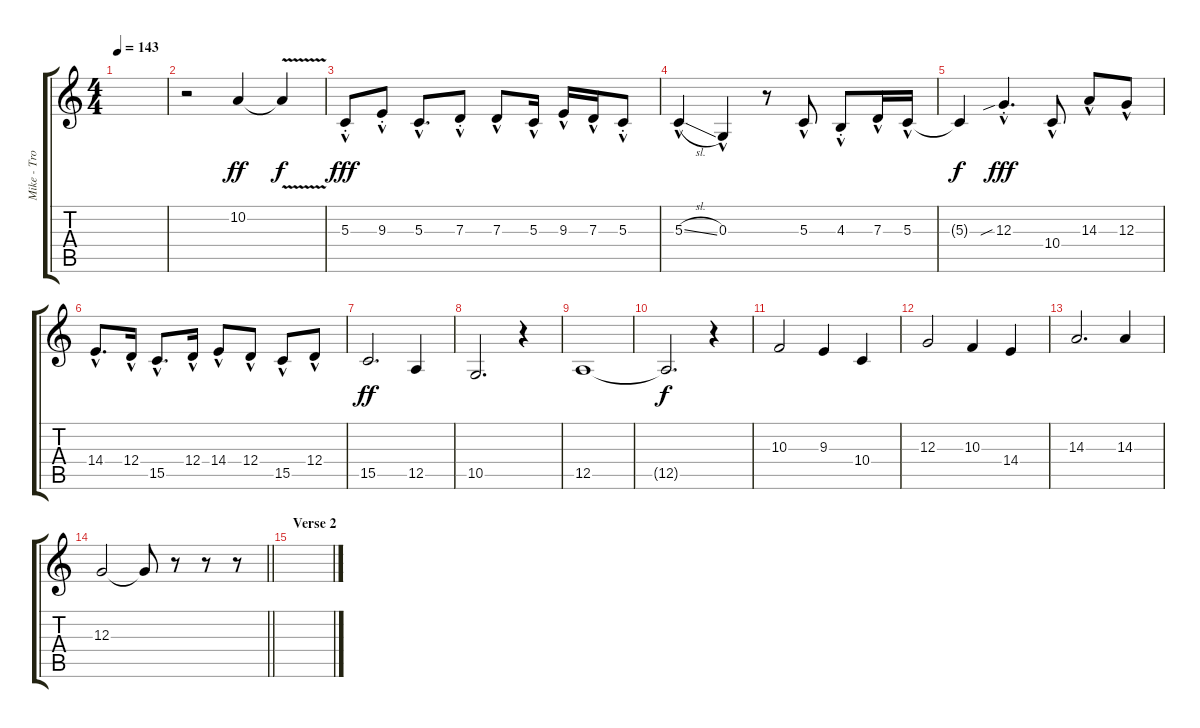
\track ("Mike - Trombone" "Mike - Tro") {instrument trombone}
\staff {score tabs}
\tuning (E4 B3 G3 D3 A2 E2) {hide}
\ts (4 4)
\tempo 143
\clef g2
\ks c
|
r.2 10.2.4{dy ff} 10.2{v t}.4{dy f} |
5.3{hac st}.8{dy fff} 9.3{hac st}.8 5.3{hac}.8{d} 7.3{hac st}.8 7.3{hac}.8 5.3{hac}.16 9.3{hac}.16 7.3{hac}.16 5.3{hac st}.8 |
5.3{sl hac}.4 0.3{hac}.4 r.8 5.3{hac}.8 4.3{hac st}.8 7.3{hac}.16 5.3{hac}.16 |
5.3{t}.4{dy f} 12.3{sib hac st}.4{d dy fff} 10.4{hac}.8 14.3{hac}.8 12.3{hac}.8 |
14.4{hac}.8{d} 12.4{hac}.16 15.5{hac}.8{d} 12.4{hac}.16 14.4{hac}.8 12.4{hac}.8 15.5{hac}.8 12.4{hac}.8 |
15.5.2{d dy ff} 12.5.4 |
10.5.2{d} r.4 |
12.5.1 |
12.5{t}.2{d dy f} r.4 |
10.3.2 9.3.4 10.4.4 |
12.3.2 10.3.4 14.4.4 |
14.3.2{d} 14.3.4 |
\barLineRight lightlight
12.3.2 12.3{t}.8 r.8 r.8 r.8 |
\section ("" "Verse 2")
